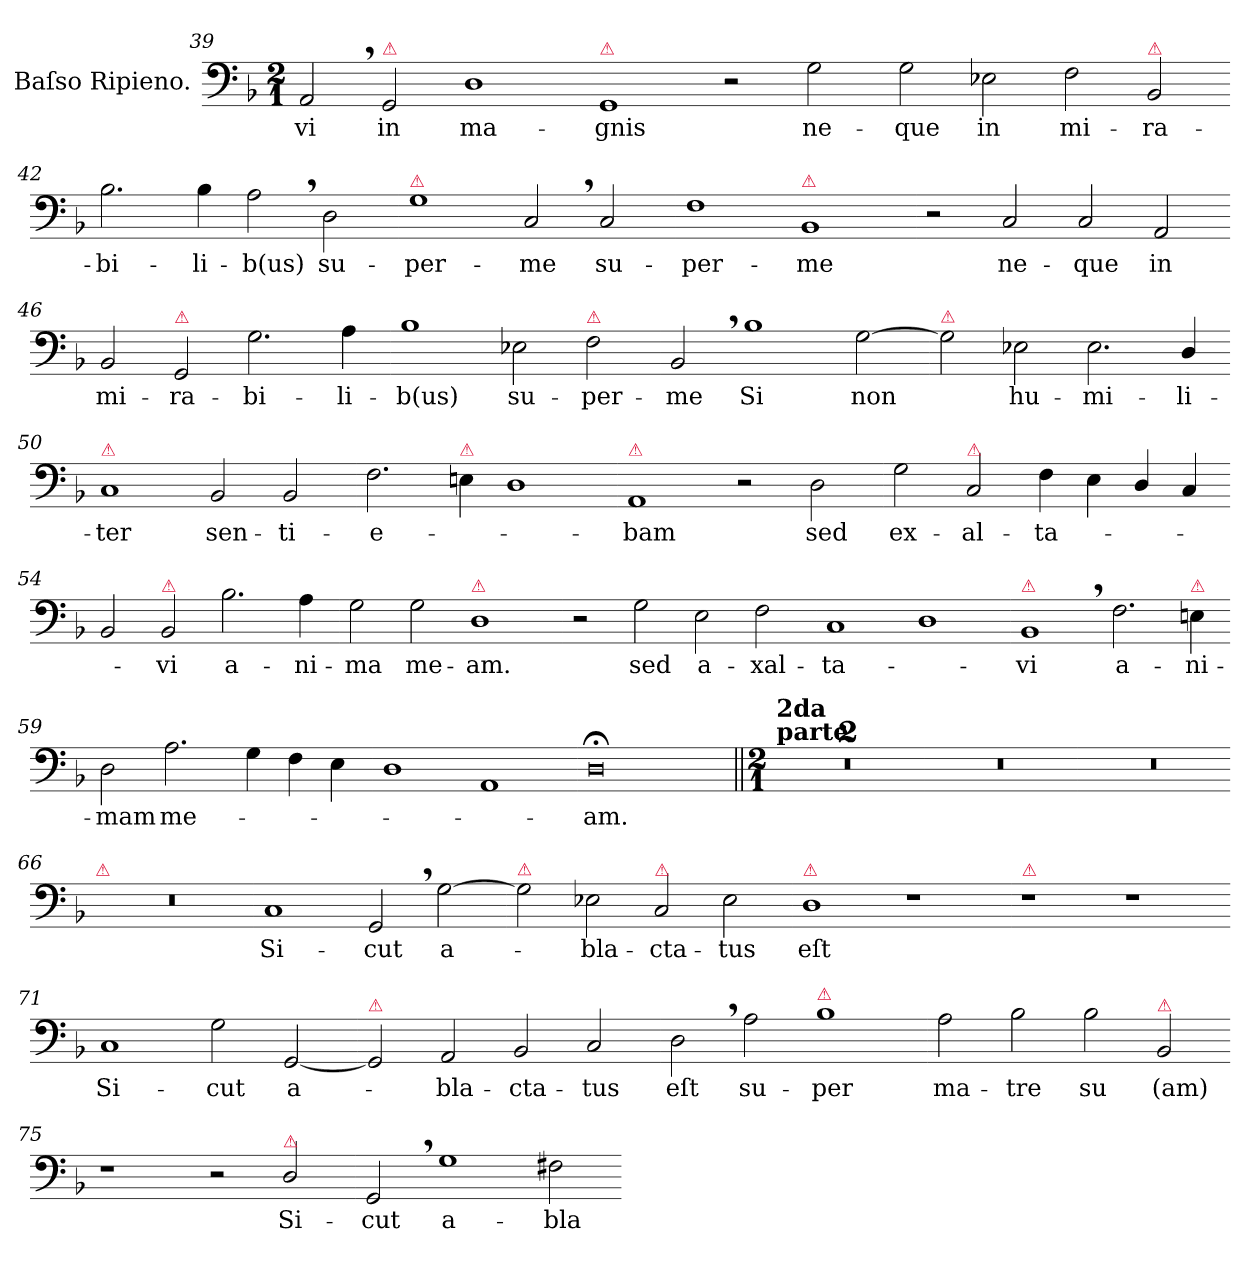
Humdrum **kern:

**kern	**text
*part1	*part1
*staff1	*staff1
*I"Baſso Ripieno.	*
*clefF4	*
*k[b-]	*
*M2/1	*
=39	=39
2AA,</	-vi
!LO:TX:a:color=crimson:t=⚠	!
2GG/	in
1D	ma-
=40-	=40-
!LO:TX:a:color=crimson:t=⚠	!
1GG	-gnis
2r	.
2G\	ne-
=41-	=41-
2G\	-que
2E-X\	in
2F\	mi-
!LO:TX:a:color=crimson:t=⚠	!
2BB-/	-ra-
=42-	=42-
2.B-\	-bi-
4B-\	-li-
2A,<\	-b(us)
2D\	su-
=43-	=43-
!LO:TX:a:color=crimson:t=⚠	!
1G	-per-
2C,</	-me
!	!LO:LY:i
2C/	su-
=44-	=44-
!	!LO:LY:i
1F	-per-
!LO:TX:a:color=crimson:t=⚠	!
!	!LO:LY:i
1BB-	-me
=45-	=45-
2r	.
2C/	ne-
2C/	-que
2AA/	in
=46-	=46-
2BB-/	mi-
!LO:TX:a:color=crimson:t=⚠	!
2GG/	-ra-
2.G\	-bi-
4A\	-li-
=47-	=47-
1B-	-b(us)
2E-X\	su-
!LO:TX:a:color=crimson:t=⚠	!
2F\	-per-
=48-	=48-
2BB-,</	-me
1B-	Si
[2G\	non
=49-	=49-
!LO:TX:a:color=crimson:t=⚠	!
2G\]	.
2E-X\	hu-
2.E-\	-mi-
4D/	-li-
=50-	=50-
!LO:TX:a:color=crimson:t=⚠	!
1C	-ter
2BB-/	sen-
2BB-/	-ti-
=51-	=51-
2.F\	-e-
!LO:TX:a:color=crimson:t=⚠	!
4En\	.
1D	.
=52-	=52-
!LO:TX:a:color=crimson:t=⚠	!
1AA	-bam
2r	.
2D\	sed
=53-	=53-
2G\	ex-
!LO:TX:a:color=crimson:t=⚠	!
2C/	-al-
4F\	-ta-
4E\	.
4D/	.
4C/	.
=54-	=54-
2BB-/	.
!LO:TX:a:color=crimson:t=⚠	!
2BB-/	-vi
2.B-\	a-
4A\	-ni-
=55-	=55-
2G\	-ma
2G\	me-
!LO:TX:a:color=crimson:t=⚠	!
1D	-am.
=56-	=56-
2r	.
2G\	sed
2E\	a-
2F\	-xal-
=57-	=57-
1C	-ta-
1D	.
=58-	=58-
!LO:TX:a:color=crimson:t=⚠	!
1BB-,<	-vi
2.F\	a-
!LO:TX:a:color=crimson:t=⚠	!
4En\	-ni-
=59-	=59-
2D\	-mam
2.A\	me-
4G\	.
4F\	.
4E\	.
=60-	=60-
1D	.
1AA	.
=61-	=61-
0D;<	-am.
=62||	=62||
*M2/1	*
!LO:TX:a:B:t=2da\nparte	!
0r	.
=63-	=63-
0r	.
=64-	=64-
0r	.
=65-	=65-
0r	.
=66-	=66-
!LO:TX:a:color=crimson:t=⚠	!
0r	.
=67-	=67-
1C	Si-
2GG,</	-cut
[2G\	a-
=68-	=68-
!LO:TX:a:color=crimson:t=⚠	!
2G\]	.
2E-X\	-bla-
!LO:TX:a:color=crimson:t=⚠	!
2C/	-cta-
2E-\	-tus
=69-	=69-
!LO:TX:a:color=crimson:t=⚠	!
1D	eſt
1r	.
=70-	=70-
!LO:TX:a:color=crimson:t=⚠	!
1r	.
1r	.
=71-	=71-
!	!LO:LY:i
1C	Si-
!	!LO:LY:i
2G\	-cut
!	!LO:LY:i
[2GG/	a-
=72-	=72-
!LO:TX:a:color=crimson:t=⚠	!
2GG/]	.
!	!LO:LY:i
2AA/	-bla-
!	!LO:LY:i
2BB-/	-cta-
!	!LO:LY:i
2C/	-tus
=73-	=73-
!	!LO:LY:i
2D,<\	eſt
2A\	su-
!LO:TX:a:color=crimson:t=⚠	!
1B-	-per
=74-	=74-
2A\	ma-
2B-\	-tre
2B-\	su
!LO:TX:a:color=crimson:t=⚠	!
2BB-/	(am)
=75-	=75-
1r	.
2r	.
!LO:TX:a:color=crimson:t=⚠	!
2D/	Si-
=76-	=76-
2GG,</	-cut
1G	a-
2F#X\	-bla-
=-	=-
*-	*-
